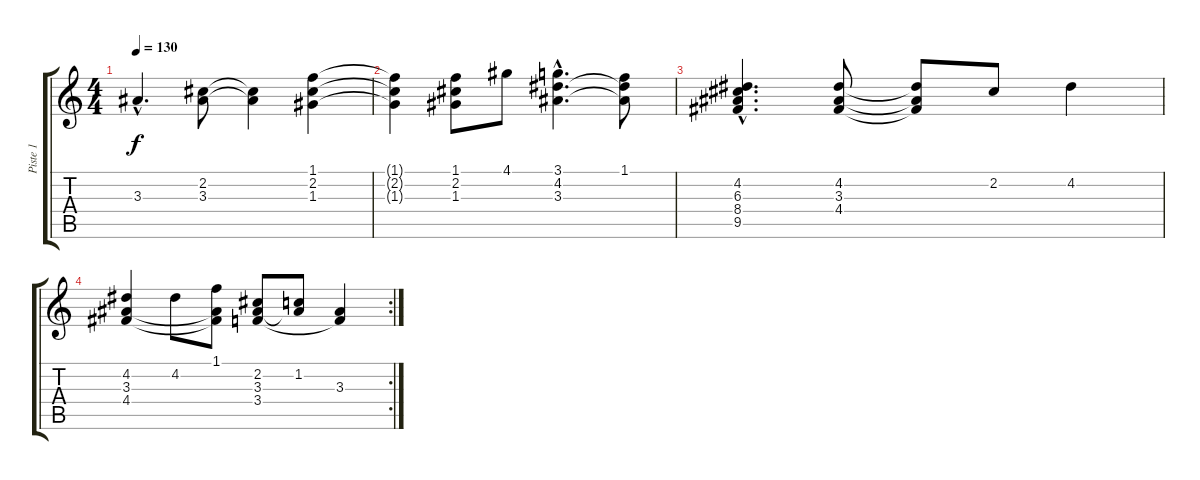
\track ("Piste 1" "Piste 1") {instrument acousticguitarsteel}
\staff {score tabs}
\tuning (E4 B3 G3 D3 A2 E2) {hide}
\ts (4 4)
\tempo 130
\clef g2
\ks c
3.3{hac}.4{d dy f} (2.2 3.3).8 (2.2{t} 3.3{t}).4 (1.1 2.2 1.3).4 |
(1.1{t} 2.2{t} 1.3{t}).4 (1.1 2.2 1.3).8 4.1.8 (3.1{hac} 4.2{hac} 3.3{hac}).4{d} (1.1 4.2{t} 3.3{t}).8 |
(4.2{hac} 6.3{hac} 8.4{hac} 9.5{hac}).4{d} (4.2 3.3 4.4).8 (4.2{t} 3.3{t} 4.4{t}).8 2.2.8 4.2.4 |
\rc 2
(4.2 3.3 4.4).4 4.2.8 (1.1 3.3{t} 4.4{t}).8 (2.2 3.3 3.4).8 (1.2 3.3{t}).8 (3.3 3.4{t}).4
